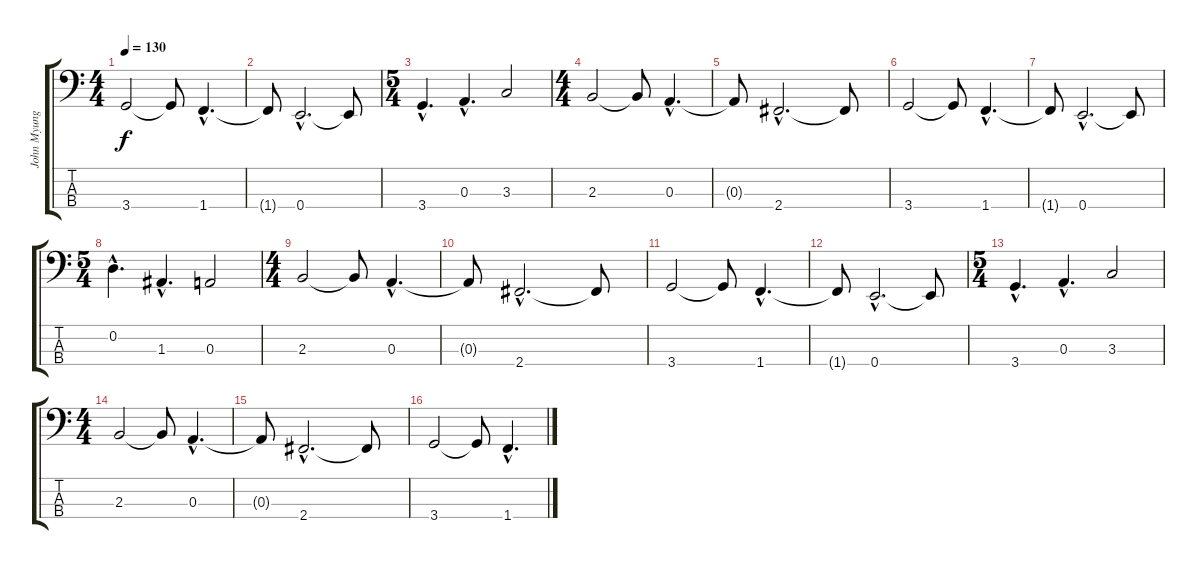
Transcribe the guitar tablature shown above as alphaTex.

\track ("John Myung" "John Myung") {instrument electricbassfinger}
\staff {score tabs}
\tuning (G2 D2 A1 E1) {hide}
\ts (4 4)
\tempo 130
\clef f4
\ks c
3.4.2{dy f} 3.4{t}.8 1.4{hac}.4{d} |
1.4{t}.8 0.4{hac}.2{d} 0.4{t}.8 |
\ts (5 4)
3.4{hac}.4{d} 0.3{hac}.4{d} 3.3.2 |
\ts (4 4)
2.3.2 2.3{t}.8 0.3{hac}.4{d} |
0.3{t}.8 2.4{hac}.2{d} 2.4{t}.8 |
3.4.2 3.4{t}.8 1.4{hac}.4{d} |
1.4{t}.8 0.4{hac}.2{d} 0.4{t}.8 |
\ts (5 4)
0.2{hac}.4{d} 1.3{hac}.4{d} 0.3.2 |
\ts (4 4)
2.3.2 2.3{t}.8 0.3{hac}.4{d} |
0.3{t}.8 2.4{hac}.2{d} 2.4{t}.8 |
3.4.2 3.4{t}.8 1.4{hac}.4{d} |
1.4{t}.8 0.4{hac}.2{d} 0.4{t}.8 |
\ts (5 4)
3.4{hac}.4{d} 0.3{hac}.4{d} 3.3.2 |
\ts (4 4)
2.3.2 2.3{t}.8 0.3{hac}.4{d} |
0.3{t}.8 2.4{hac}.2{d} 2.4{t}.8 |
3.4.2 3.4{t}.8 1.4{hac}.4{d}
